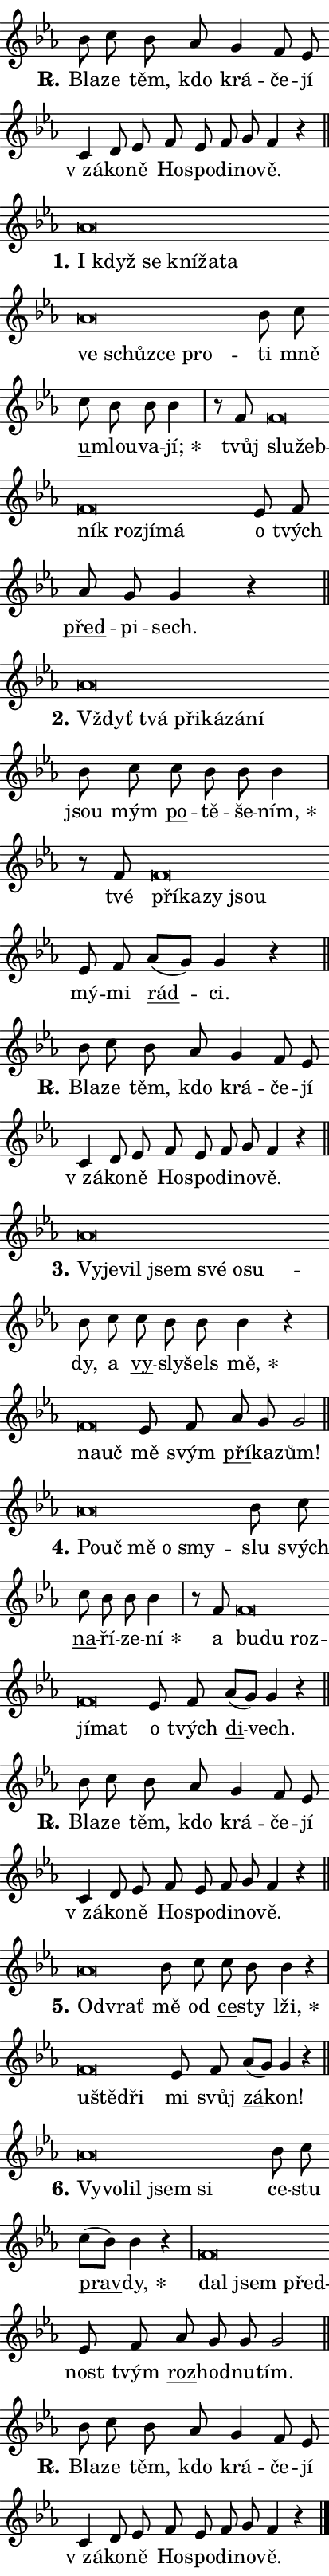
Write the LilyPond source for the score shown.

\version "2.22.1"
\header { tagline = "" }
\paper {
  indent = 0\cm
  top-margin = 0\cm
  right-margin = 0\cm
  bottom-margin = 0\cm
  left-margin = 0\cm
  paper-width = 7\cm
  page-breaking = #ly:one-page-breaking
  system-system-spacing.basic-distance = #11
  score-system-spacing.basic-distance = #11.3
  ragged-last = ##f
}


%% Author: Thomas Morley
%% https://lists.gnu.org/archive/html/lilypond-user/2020-05/msg00002.html
#(define (line-position grob)
"Returns position of @var[grob} in current system:
   @code{'start}, if at first time-step
   @code{'end}, if at last time-step
   @code{'middle} otherwise
"
  (let* ((col (ly:item-get-column grob))
         (ln (ly:grob-object col 'left-neighbor))
         (rn (ly:grob-object col 'right-neighbor))
         (col-to-check-left (if (ly:grob? ln) ln col))
         (col-to-check-right (if (ly:grob? rn) rn col))
         (break-dir-left
           (and
             (ly:grob-property col-to-check-left 'non-musical #f)
             (ly:item-break-dir col-to-check-left)))
         (break-dir-right
           (and
             (ly:grob-property col-to-check-right 'non-musical #f)
             (ly:item-break-dir col-to-check-right))))
        (cond ((eqv? 1 break-dir-left) 'start)
              ((eqv? -1 break-dir-right) 'end)
              (else 'middle))))

#(define (tranparent-at-line-position vctor)
  (lambda (grob)
  "Relying on @code{line-position} select the relevant enry from @var{vctor}.
Used to determine transparency,"
    (case (line-position grob)
      ((end) (not (vector-ref vctor 0)))
      ((middle) (not (vector-ref vctor 1)))
      ((start) (not (vector-ref vctor 2))))))

noteHeadBreakVisibility =
#(define-music-function (break-visibility)(vector?)
"Makes @code{NoteHead}s transparent relying on @var{break-visibility}"
#{
  \override NoteHead.transparent =
    #(tranparent-at-line-position break-visibility)
#})

#(define delete-ledgers-for-transparent-note-heads
  (lambda (grob)
    "Reads whether a @code{NoteHead} is transparent.
If so this @code{NoteHead} is removed from @code{'note-heads} from
@var{grob}, which is supposed to be @code{LedgerLineSpanner}.
As a result ledgers are not printed for this @code{NoteHead}"
    (let* ((nhds-array (ly:grob-object grob 'note-heads))
           (nhds-list
             (if (ly:grob-array? nhds-array)
                 (ly:grob-array->list nhds-array)
                 '()))
           ;; Relies on the transparent-property being done before
           ;; Staff.LedgerLineSpanner.after-line-breaking is executed.
           ;; This is fragile ...
           (to-keep
             (remove
               (lambda (nhd)
                 (ly:grob-property nhd 'transparent #f))
               nhds-list)))
      ;; TODO find a better method to iterate over grob-arrays, similiar
      ;; to filter/remove etc for lists
      ;; For now rebuilt from scratch
      (set! (ly:grob-object grob 'note-heads)  '())
      (for-each
        (lambda (nhd)
          (ly:pointer-group-interface::add-grob grob 'note-heads nhd))
        to-keep))))

hideNotes = {
  \noteHeadBreakVisibility #begin-of-line-visible
}
unHideNotes = {
  \noteHeadBreakVisibility #all-visible
}

% work-around for resetting accidentals
% https://lilypond.org/doc/v2.23/Documentation/notation/displaying-rhythms#unmetered-music
cadenzaMeasure = {
  \cadenzaOff
  \partial 1024 s1024
  \cadenzaOn
}

#(define-markup-command (accent layout props text) (markup?)
  "Underline accented syllable"
  (interpret-markup layout props
    #{\markup \override #'(offset . 4.3) \underline { #text }#}))

responsum = \markup \concat {
  "R" \hspace #-1.05 \path #0.1 #'((moveto 0 0.07) (lineto 0.9 0.8)) \hspace #0.05 "."
}

\layout {
    \context {
        \Staff
        \remove "Time_signature_engraver"
        \override LedgerLineSpanner.after-line-breaking = #delete-ledgers-for-transparent-note-heads
    }
    \context {
        \Voice {
            \override NoteHead.output-attributes = #'((class . "notehead"))
            \override Hairpin.height = #0.55
        }
    }
    \context {
        \Lyrics {
            \override StanzaNumber.output-attributes = #'((class . "stanzanumber"))
            \override LyricSpace.minimum-distance = #0.9
            \override LyricText.font-name = #"TeX Gyre Schola"
            \override LyricText.font-size = 1
            \override StanzaNumber.font-name = #"TeX Gyre Schola Bold"
            \override StanzaNumber.font-size = 1
        }
    }
}

% magnetic-lyrics.ily
%
%   written by
%     Jean Abou Samra <jean@abou-samra.fr>
%     Werner Lemberg <wl@gnu.org>
%
%   adapted by
%     Jiri Hon <jiri.hon@gmail.com>
%
% Version 2022-Apr-15

% https://www.mail-archive.com/lilypond-user@gnu.org/msg149350.html

#(define (Left_hyphen_pointer_engraver context)
   "Collect syllable-hyphen-syllable occurrences in lyrics and store
them in properties.  This engraver only looks to the left.  For
example, if the lyrics input is @code{foo -- bar}, it does the
following.

@itemize @bullet
@item
Set the @code{text} property of the @code{LyricHyphen} grob between
@q{foo} and @q{bar} to @code{foo}.

@item
Set the @code{left-hyphen} property of the @code{LyricText} grob with
text @q{foo} to the @code{LyricHyphen} grob between @q{foo} and
@q{bar}.
@end itemize

Use this auxiliary engraver in combination with the
@code{lyric-@/text::@/apply-@/magnetic-@/offset!} hook."
   (let ((hyphen #f)
         (text #f))
     (make-engraver
      (acknowledgers
       ((lyric-syllable-interface engraver grob source-engraver)
        (set! text grob)))
      (end-acknowledgers
       ((lyric-hyphen-interface engraver grob source-engraver)
        ;(when (not (grob::has-interface grob 'lyric-space-interface))
          (set! hyphen grob)));)
      ((stop-translation-timestep engraver)
       (when (and text hyphen)
         (ly:grob-set-object! text 'left-hyphen hyphen))
       (set! text #f)
       (set! hyphen #f)))))

#(define (lyric-text::apply-magnetic-offset! grob)
   "If the space between two syllables is less than the value in
property @code{LyricText@/.details@/.squash-threshold}, move the right
syllable to the left so that it gets concatenated with the left
syllable.

Use this function as a hook for
@code{LyricText@/.after-@/line-@/breaking} if the
@code{Left_@/hyphen_@/pointer_@/engraver} is active."
   (let ((hyphen (ly:grob-object grob 'left-hyphen #f)))
     (when hyphen
       (let ((left-text (ly:spanner-bound hyphen LEFT)))
         (when (grob::has-interface left-text 'lyric-syllable-interface)
           (let* ((common (ly:grob-common-refpoint grob left-text X))
                  (this-x-ext (ly:grob-extent grob common X))
                  (left-x-ext
                   (begin
                     ;; Trigger magnetism for left-text.
                     (ly:grob-property left-text 'after-line-breaking)
                     (ly:grob-extent left-text common X)))
                  ;; `delta` is the gap width between two syllables.
                  (delta (- (interval-start this-x-ext)
                            (interval-end left-x-ext)))
                  (details (ly:grob-property grob 'details))
                  (threshold (assoc-get 'squash-threshold details 0.2)))
             (when (< delta threshold)
               (let* (;; We have to manipulate the input text so that
                      ;; ligatures crossing syllable boundaries are not
                      ;; disabled.  For languages based on the Latin
                      ;; script this is essentially a beautification.
                      ;; However, for non-Western scripts it can be a
                      ;; necessity.
                      (lt (ly:grob-property left-text 'text))
                      (rt (ly:grob-property grob 'text))
                      (is-space (grob::has-interface hyphen 'lyric-space-interface))
                      (space (if is-space " " ""))
                      (space-markup (grob-interpret-markup grob " "))
                      (space-size (interval-length (ly:stencil-extent space-markup X)))
                      (extra-delta (if is-space space-size 0))
                      ;; Append new syllable.
                      (ltrt-space (if (and (string? lt) (string? rt))
                                (string-append lt space rt)
                                (make-concat-markup (list lt space rt))))
                      ;; Right-align `ltrt` to the right side.
                      (ltrt-space-markup (grob-interpret-markup
                               grob
                               (make-translate-markup
                                (cons (interval-length this-x-ext) 0)
                                (make-right-align-markup ltrt-space)))))
                 (begin
                   ;; Don't print `left-text`.
                   (ly:grob-set-property! left-text 'stencil #f)
                   ;; Set text and stencil (which holds all collected
                   ;; syllables so far) and shift it to the left.
                   (ly:grob-set-property! grob 'text ltrt-space)
                   (ly:grob-set-property! grob 'stencil ltrt-space-markup)
                   (ly:grob-translate-axis! grob (- (- delta extra-delta)) X))))))))))


#(define (lyric-hyphen::displace-bounds-first grob)
   ;; Make very sure this callback isn't triggered too early.
   (let ((left (ly:spanner-bound grob LEFT))
         (right (ly:spanner-bound grob RIGHT)))
     (ly:grob-property left 'after-line-breaking)
     (ly:grob-property right 'after-line-breaking)
     (ly:lyric-hyphen::print grob)))

squashThreshold = #0.4

\layout {
  \context {
    \Lyrics
    \consists #Left_hyphen_pointer_engraver
    \override LyricText.after-line-breaking =
      #lyric-text::apply-magnetic-offset!
    \override LyricHyphen.stencil = #lyric-hyphen::displace-bounds-first
    \override LyricText.details.squash-threshold = \squashThreshold
    \override LyricHyphen.minimum-distance = 0
    \override LyricHyphen.minimum-length = \squashThreshold
  }
}

squash = \override LyricText.details.squash-threshold = 9999
unSquash = \override LyricText.details.squash-threshold = \squashThreshold

left = \override LyricText.self-alignment-X = #LEFT
unLeft = \revert LyricText.self-alignment-X

starOffset = #(lambda (grob) 
                (let ((x_offset (ly:self-alignment-interface::aligned-on-x-parent grob)))
                  (if (= x_offset 0) 0 (+ x_offset 1.2))))

star = #(define-music-function (syllable)(string?)
"Append star separator at the end of a syllable"
#{
  \once \override LyricText.X-offset = #starOffset
  \lyricmode { \markup {
    #syllable
    \override #'((font-name . "TeX Gyre Schola Bold")) \hspace #0.2 \lower #0.65 \larger "*"
  } }
#})

starAccent = #(define-music-function (syllable)(string?)
"Append star separator at the end of a syllable and make accent"
#{
  \once \override LyricText.X-offset = #starOffset
  \lyricmode { \markup {
    \accent #syllable
    \override #'((font-name . "TeX Gyre Schola Bold")) \hspace #0.2 \lower #0.65 \larger "*"
  } }
#})

breath = #(define-music-function (syllable)(string?)
"Append breathing indicator at the end of a syllable"
#{
  \lyricmode { \markup { #syllable "+" } }
#})

optionalBreath = #(define-music-function (syllable)(string?)
"Append optional breathing indicator at the end of a syllable"
#{
  \lyricmode { \markup { #syllable "(+)" } }
#})


\score {
    <<
        \new Voice = "melody" { \cadenzaOn \key es \major \relative { bes'8 c bes as g4 f8 es \bar "" c4 d8 es \bar "" f es f g f4 r \cadenzaMeasure \bar "||" \break } }
        \new Lyrics \lyricsto "melody" { \lyricmode { \set stanza = \responsum
Bla -- ze těm, kdo krá -- če -- jí "v zá" -- ko -- ně Ho -- spo -- di -- no -- vě. } }
    >>
    \layout {}
}

\score {
    <<
        \new Voice = "melody" { \cadenzaOn \key es \major \relative { as'\breve*1/16 \hideNotes \breve*1/16 \bar "" \breve*1/16 \bar "" \breve*1/16 \bar "" \breve*1/16 \bar "" \breve*1/16 \bar "" \breve*1/16 \bar "" \breve*1/16 \bar "" \breve*1/16 \breve*1/16 \bar "" \unHideNotes bes8 c \bar "" c bes bes bes4 \cadenzaMeasure \bar "|" r8 f8 f\breve*1/16 \hideNotes \breve*1/16 \bar "" \breve*1/16 \bar "" \breve*1/16 \bar "" \breve*1/16 \breve*1/16 \bar "" \unHideNotes es8 f \bar "" as g g4 r \cadenzaMeasure \bar "||" \break } }
        \new Lyrics \lyricsto "melody" { \lyricmode { \set stanza = "1."
\left I \squash když se kní -- ža -- ta ve schůz -- ce pro -- \unLeft \unSquash ti mně \markup \accent u -- mlou -- va -- \star jí; tvůj \left slu -- \squash žeb -- ník roz -- jí -- má \unLeft \unSquash o tvých \markup \accent před -- pi -- sech. } }
    >>
    \layout {}
}

\score {
    <<
        \new Voice = "melody" { \cadenzaOn \key es \major \relative { as'\breve*1/16 \hideNotes \breve*1/16 \bar "" \breve*1/16 \bar "" \breve*1/16 \bar "" \breve*1/16 \breve*1/16 \bar "" \unHideNotes bes8 c \bar "" c bes bes bes4 \cadenzaMeasure \bar "|" r8 f8 f\breve*1/16 \hideNotes \breve*1/16 \bar "" \breve*1/16 \breve*1/16 \bar "" \unHideNotes es8 f \bar "" as[( g)] g4 r \cadenzaMeasure \bar "||" \break } }
        \new Lyrics \lyricsto "melody" { \lyricmode { \set stanza = "2."
\left Vždyť \squash tvá při -- ká -- zá -- ní \unLeft \unSquash jsou mým \markup \accent po -- tě -- še -- \star ním, tvé \left pří -- \squash ka -- zy jsou \unLeft \unSquash mý -- mi \markup \accent rád -- ci. } }
    >>
    \layout {}
}

\score {
    <<
        \new Voice = "melody" { \cadenzaOn \key es \major \relative { bes'8 c bes as g4 f8 es \bar "" c4 d8 es \bar "" f es f g f4 r \cadenzaMeasure \bar "||" \break } }
        \new Lyrics \lyricsto "melody" { \lyricmode { \set stanza = \responsum
Bla -- ze těm, kdo krá -- če -- jí "v zá" -- ko -- ně Ho -- spo -- di -- no -- vě. } }
    >>
    \layout {}
}

\score {
    <<
        \new Voice = "melody" { \cadenzaOn \key es \major \relative { as'\breve*1/16 \hideNotes \breve*1/16 \bar "" \breve*1/16 \bar "" \breve*1/16 \bar "" \breve*1/16 \bar "" \breve*1/16 \breve*1/16 \bar "" \unHideNotes bes8 c \bar "" c bes bes bes4 r \cadenzaMeasure \bar "|" f\breve*1/16 \hideNotes \breve*1/16 \bar "" \unHideNotes es8 f \bar "" as g g2 \cadenzaMeasure \bar "||" \break } }
        \new Lyrics \lyricsto "melody" { \lyricmode { \set stanza = "3."
\left Vy -- \squash je -- vil jsem své o -- su -- \unLeft \unSquash dy, a \markup \accent vy -- sly -- šels \star mě, \left na -- \squash uč \unLeft \unSquash mě svým \markup \accent pří -- ka -- zům! } }
    >>
    \layout {}
}

\score {
    <<
        \new Voice = "melody" { \cadenzaOn \key es \major \relative { as'\breve*1/16 \hideNotes \breve*1/16 \bar "" \breve*1/16 \bar "" \breve*1/16 \breve*1/16 \bar "" \unHideNotes bes8 c \bar "" c bes bes bes4 \cadenzaMeasure \bar "|" r8 f8 f\breve*1/16 \hideNotes \breve*1/16 \bar "" \breve*1/16 \bar "" \breve*1/16 \breve*1/16 \bar "" \unHideNotes es8 f \bar "" as[( g)] g4 r \cadenzaMeasure \bar "||" \break } }
        \new Lyrics \lyricsto "melody" { \lyricmode { \set stanza = "4."
\left Po -- \squash uč mě o smy -- \unLeft \unSquash slu svých \markup \accent na -- ří -- ze -- \star ní a \left bu -- \squash du roz -- jí -- mat \unLeft \unSquash o tvých \markup \accent di -- vech. } }
    >>
    \layout {}
}

\score {
    <<
        \new Voice = "melody" { \cadenzaOn \key es \major \relative { bes'8 c bes as g4 f8 es \bar "" c4 d8 es \bar "" f es f g f4 r \cadenzaMeasure \bar "||" \break } }
        \new Lyrics \lyricsto "melody" { \lyricmode { \set stanza = \responsum
Bla -- ze těm, kdo krá -- če -- jí "v zá" -- ko -- ně Ho -- spo -- di -- no -- vě. } }
    >>
    \layout {}
}

\score {
    <<
        \new Voice = "melody" { \cadenzaOn \key es \major \relative { as'\breve*1/16 \hideNotes \breve*1/16 \bar "" \unHideNotes bes8 c \bar "" c bes bes4 r \cadenzaMeasure \bar "|" f\breve*1/16 \hideNotes \breve*1/16 \breve*1/16 \bar "" \unHideNotes es8 f \bar "" as[( g)] g4 r \cadenzaMeasure \bar "||" \break } }
        \new Lyrics \lyricsto "melody" { \lyricmode { \set stanza = "5."
\left Od -- \squash vrať \unLeft \unSquash mě od \markup \accent ce -- sty \star lži, \left u -- \squash ště -- dři \unLeft \unSquash mi svůj \markup \accent zá -- kon! } }
    >>
    \layout {}
}

\score {
    <<
        \new Voice = "melody" { \cadenzaOn \key es \major \relative { as'\breve*1/16 \hideNotes \breve*1/16 \bar "" \breve*1/16 \bar "" \breve*1/16 \breve*1/16 \bar "" \unHideNotes bes8 c \bar "" c[( bes)] bes4 r \cadenzaMeasure \bar "|" f\breve*1/16 \hideNotes \breve*1/16 \breve*1/16 \bar "" \unHideNotes es8 f \bar "" as g g g2 \cadenzaMeasure \bar "||" \break } }
        \new Lyrics \lyricsto "melody" { \lyricmode { \set stanza = "6."
\left Vy -- \squash vo -- lil jsem si \unLeft \unSquash ce -- stu \markup \accent prav -- \star dy, \left dal \squash jsem před -- \unLeft \unSquash nost tvým \markup \accent roz -- hod -- nu -- tím. } }
    >>
    \layout {}
}

\score {
    <<
        \new Voice = "melody" { \cadenzaOn \key es \major \relative { bes'8 c bes as g4 f8 es \bar "" c4 d8 es \bar "" f es f g f4 r \cadenzaMeasure \bar "||" \break } \bar "|." }
        \new Lyrics \lyricsto "melody" { \lyricmode { \set stanza = \responsum
Bla -- ze těm, kdo krá -- če -- jí "v zá" -- ko -- ně Ho -- spo -- di -- no -- vě. } }
    >>
    \layout {}
}
